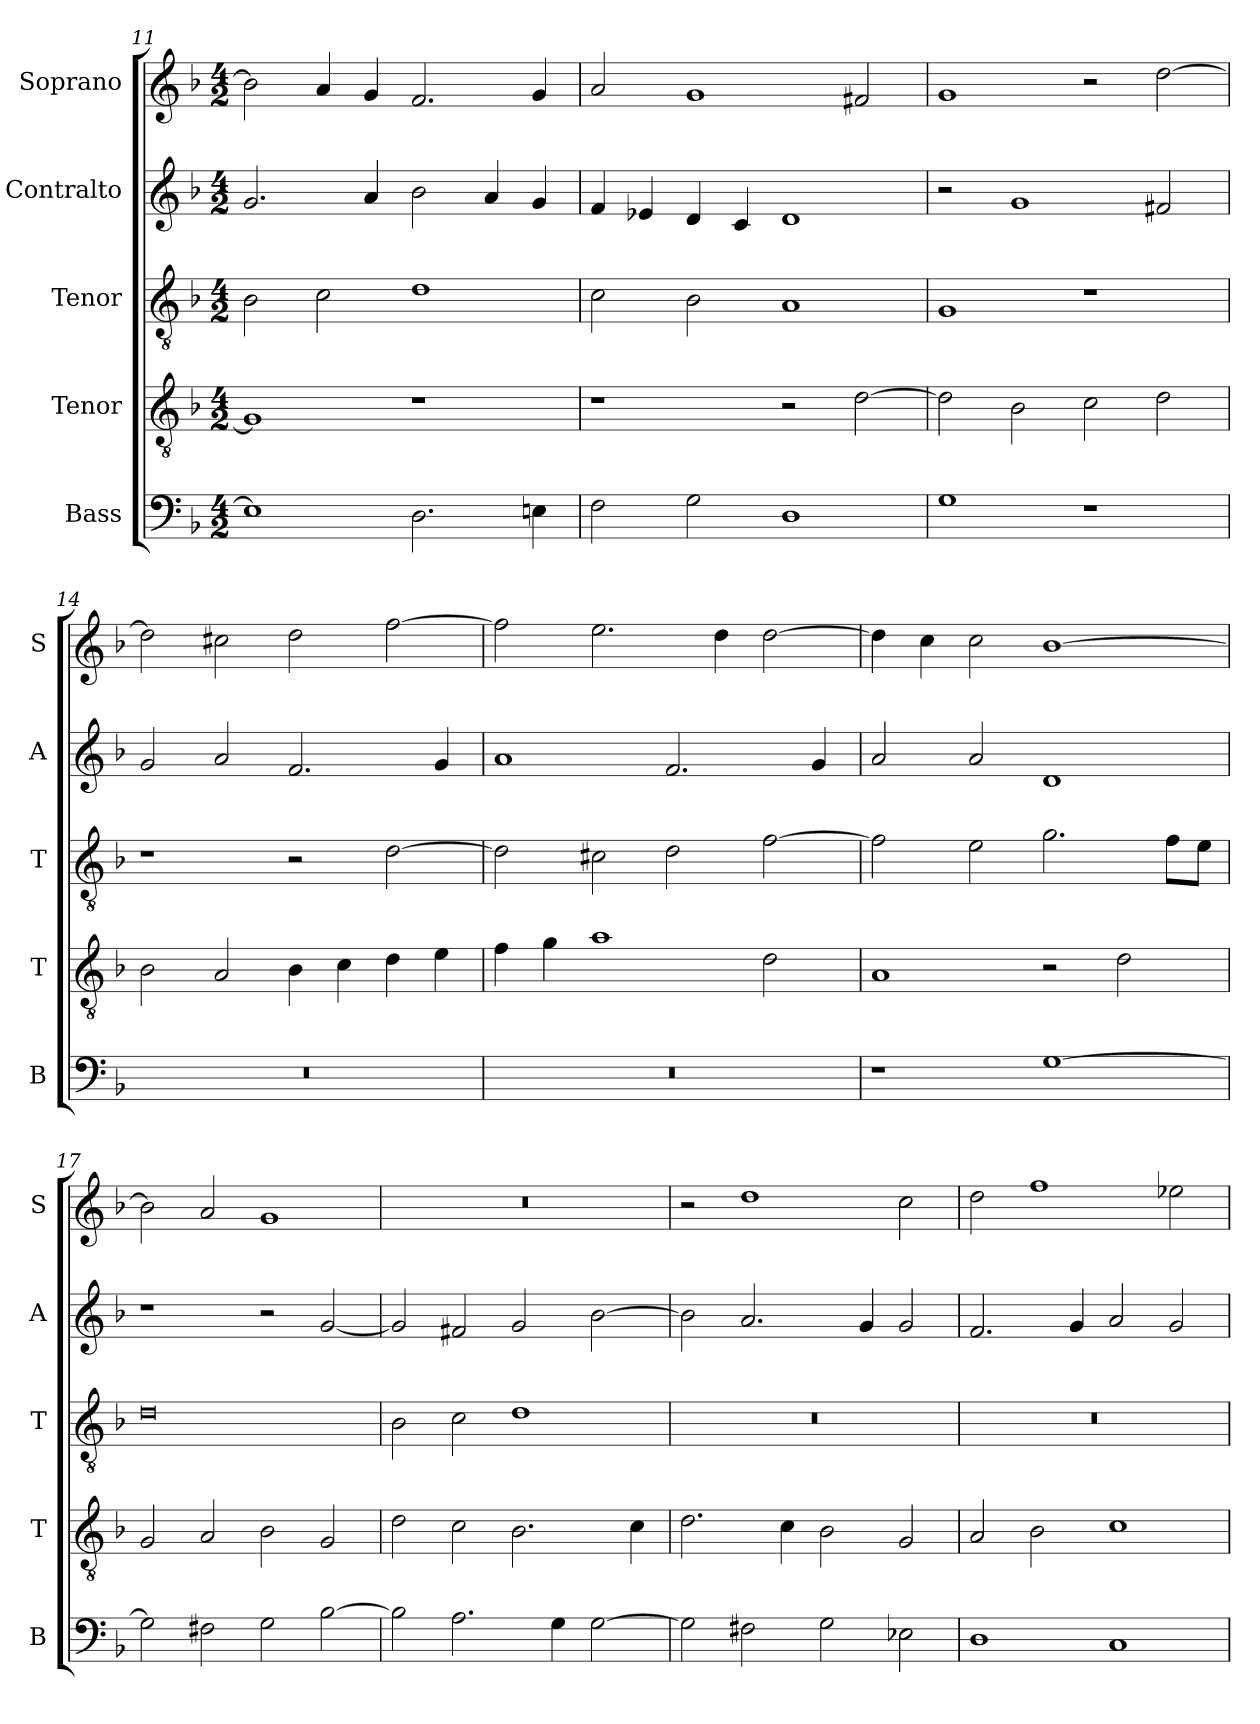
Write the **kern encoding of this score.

**kern	**kern	**kern	**kern	**kern
*part5	*part4	*part3	*part2	*part1
*staff5	*staff4	*staff3	*staff2	*staff1
*I"Bass	*I"Tenor	*I"Tenor	*I"Contralto	*I"Soprano
*I'B	*I'T	*I'T	*I'A	*I'S
*clefF4	*clefGv2	*clefGv2	*clefG2	*clefG2
*k[b-]	*k[b-]	*k[b-]	*k[b-]	*k[b-]
*D:aeo	*D:aeo	*D:aeo	*D:aeo	*D:aeo
*M4/2	*M4/2	*M4/2	*M4/2	*M4/2
=11	=11	=11	=11	=11
1E-]	1G]	2B-	2.g	2b-]
.	.	2c	.	4a
.	.	.	4a	4g
2.D	1r	1d	2b-	2.f
.	.	.	4a	.
4En	.	.	4g	4g
=12	=12	=12	=12	=12
2F	1r	2c	4f	2a
.	.	.	4e-X	.
2G	.	2B-	4d	1g
.	.	.	4c	.
1D	2r	1A	1d	.
.	[2d	.	.	2f#X
=13	=13	=13	=13	=13
1G	2d]	1G	2r	1g
.	2B-	.	1g	.
1r	2c	1r	.	2r
.	2d	.	2f#X	[2dd
=14	=14	=14	=14	=14
0r	2B-	1r	2g	2dd]
.	2A	.	2a	2cc#X
.	4B-	2r	2.f	2dd
.	4c	.	.	.
.	4d	[2d	.	[2ff
.	4e	.	4g	.
=15	=15	=15	=15	=15
0r	4f	2d]	1a	2ff]
.	4g	.	.	.
.	1a	2c#X	.	2.ee
.	.	2d	2.f	.
.	.	.	.	4dd
.	2d	[2f	.	[2dd
.	.	.	4g	.
=16	=16	=16	=16	=16
1r	1A	2f]	2a	4dd]
.	.	.	.	4cc
.	.	2e	2a	2cc
[1G	2r	2.g	1d	[1b-
.	2d	.	.	.
.	.	8f\L	.	.
.	.	8e\J	.	.
=17	=17	=17	=17	=17
2G]	2G	0d	1r	2b-]
2F#X	2A	.	.	2a
2G	2B-	.	2r	1g
[2B-	2G	.	[2g	.
=18	=18	=18	=18	=18
2B-]	2d	2B-	2g]	0r
2.A	2c	2c	2f#X	.
.	2.B-	1d	2g	.
4G	.	.	.	.
[2G	.	.	[2b-	.
.	4c	.	.	.
=19	=19	=19	=19	=19
2G]	2.d	0r	2b-]	2r
2F#X	.	.	2.a	1dd
.	4c	.	.	.
2G	2B-	.	.	.
.	.	.	4g	.
2E-X	2G	.	2g	2cc
=20	=20	=20	=20	=20
1D	2A	0r	2.f	2dd
.	2B-	.	.	1ff
.	.	.	4g	.
1C	1c	.	2a	.
.	.	.	2g	2ee-X
=	=	=	=	=
*-	*-	*-	*-	*-
